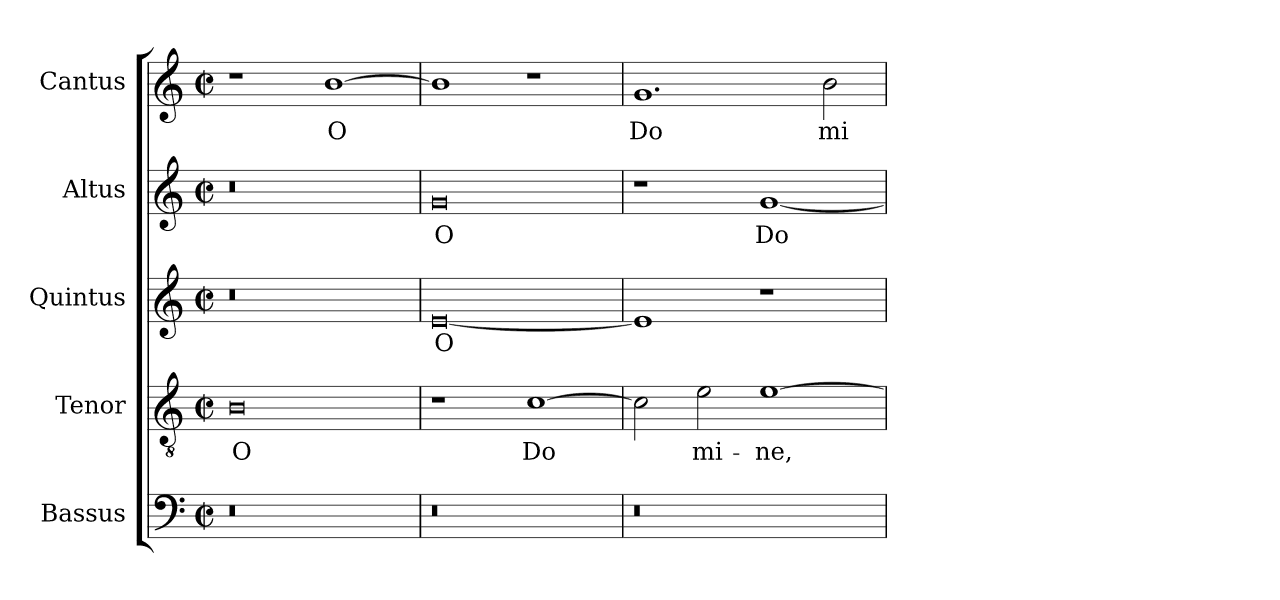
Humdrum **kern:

**kern	**kern	**text	**kern	**text	**kern	**text	**kern	**text
*part5	*part4	*part4	*part3	*part3	*part2	*part2	*part1	*part1
*staff5	*staff4	*staff4	*staff3	*staff3	*staff2	*staff2	*staff1	*staff1
*I"Bassus	*I"Tenor	*	*I"Quintus	*	*I"Altus	*	*I"Cantus	*
!!LO:PB:g=z
*stria5	*stria5	*	*stria5	*	*stria5	*	*stria5	*
*clefF4	*clefGv2	*	*clefG2	*	*clefG2	*	*clefG2	*
*k[]	*k[]	*	*k[]	*	*k[]	*	*k[]	*
*C:	*C:	*	*C:	*	*C:	*	*C:	*
*M2/2	*M2/2	*	*M2/2	*	*M2/2	*	*M2/2	*
*met(c|)	*met(c|)	*	*met(c|)	*	*met(c|)	*	*met(c|)	*
=1	=1	=1	=1	=1	=1	=1	=1	=1
!	!	!LO:LY:b:cj	!	!	!	!	!	!
0r	0B	O	0r	.	0r	.	1r	.
!	!	!	!	!	!	!	!	!LO:LY:b:cj
.	.	.	.	.	.	.	[>1b	O
=2	=2	=2	=2	=2	=2	=2	=2	=2
!	!	!	!	!LO:LY:b:cj	!	!LO:LY:b:cj	!	!LO:LY:b:cj
0r	1r	.	[<0e	O	0g	O	1b]	.
!	!	!LO:LY:b:cj	!	!	!	!	!	!
.	[>1c	Do-	.	.	.	.	1r	.
=3	=3	=3	=3	=3	=3	=3	=3	=3
!	!	!LO:LY:b:cj	!	!LO:LY:b:cj	!	!	!	!LO:LY:b:cj
0r	2c\]	--	1e]	.	1r	.	1.g	Do
!	!	!LO:LY:b:cj	!	!	!	!	!	!
.	2e\	-mi-	.	.	.	.	.	.
!	!	!LO:LY:b:cj	!	!	!	!LO:LY:b:cj	!	!
.	[>1e	-ne,	1r	.	[<1g	Do-	.	.
!	!	!	!	!	!	!	!	!LO:LY:b:cj
.	.	.	.	.	.	.	2b\	mi
=	=	=	=	=	=	=	=	=
*-	*-	*-	*-	*-	*-	*-	*-	*-
